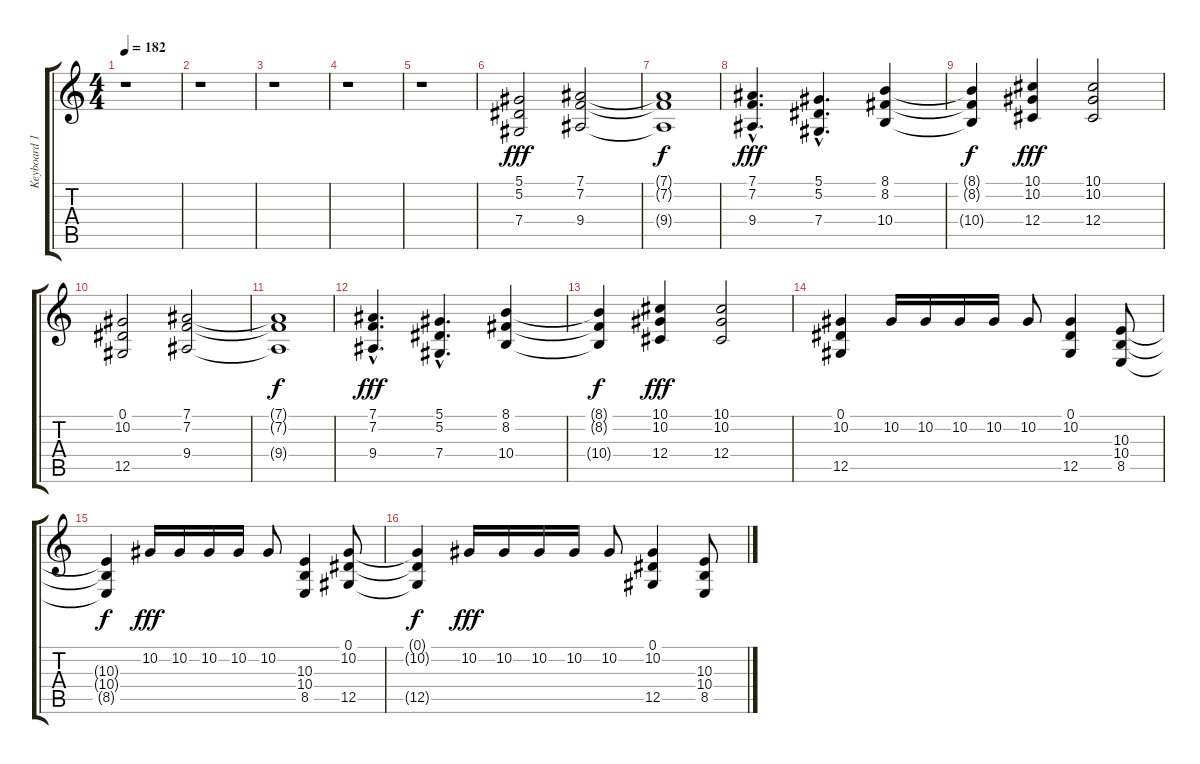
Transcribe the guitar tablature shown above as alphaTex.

\track ("Keyboard 1" "Keyboard 1") {instrument stringensemble2}
\staff {score tabs}
\tuning (Eb4 Bb3 Gb3 Db3 Ab2 Eb2) {hide}
\ts (4 4)
\tempo 182
\clef g2
\ks c
r.1{dy fff} |
r.1 |
r.1 |
r.1 |
r.1 |
(5.1 5.2 7.4).2 (7.1 7.2 9.4).2 |
(7.1{t} 7.2{t} 9.4{t}).1{dy f} |
(7.1{hac} 7.2{hac} 9.4{hac}).4{d dy fff} (5.1{hac} 5.2{hac} 7.4{hac}).4{d} (8.1 8.2 10.4).4 |
(8.1{t} 8.2{t} 10.4{t}).4{dy f} (10.1 10.2 12.4).4{dy fff} (10.1 10.2 12.4).2 |
(0.1 10.2 12.5).2 (7.1 7.2 9.4).2 |
(7.1{t} 7.2{t} 9.4{t}).1{dy f} |
(7.1{hac} 7.2{hac} 9.4{hac}).4{d dy fff} (5.1{hac} 5.2{hac} 7.4{hac}).4{d} (8.1 8.2 10.4).4 |
(8.1{t} 8.2{t} 10.4{t}).4{dy f} (10.1 10.2 12.4).4{dy fff} (10.1 10.2 12.4).2 |
(0.1 10.2 12.5).4 10.2.16 10.2.16 10.2.16 10.2.16 10.2.8 (0.1 10.2 12.5).4 (10.3 10.4 8.5).8 |
(10.3{t} 10.4{t} 8.5{t}).4{dy f} 10.2.16{dy fff} 10.2.16 10.2.16 10.2.16 10.2.8 (10.3 10.4 8.5).4 (0.1 10.2 12.5).8 |
(0.1{t} 10.2{t} 12.5{t}).4{dy f} 10.2.16{dy fff} 10.2.16 10.2.16 10.2.16 10.2.8 (0.1 10.2 12.5).4 (10.3 10.4 8.5).8
